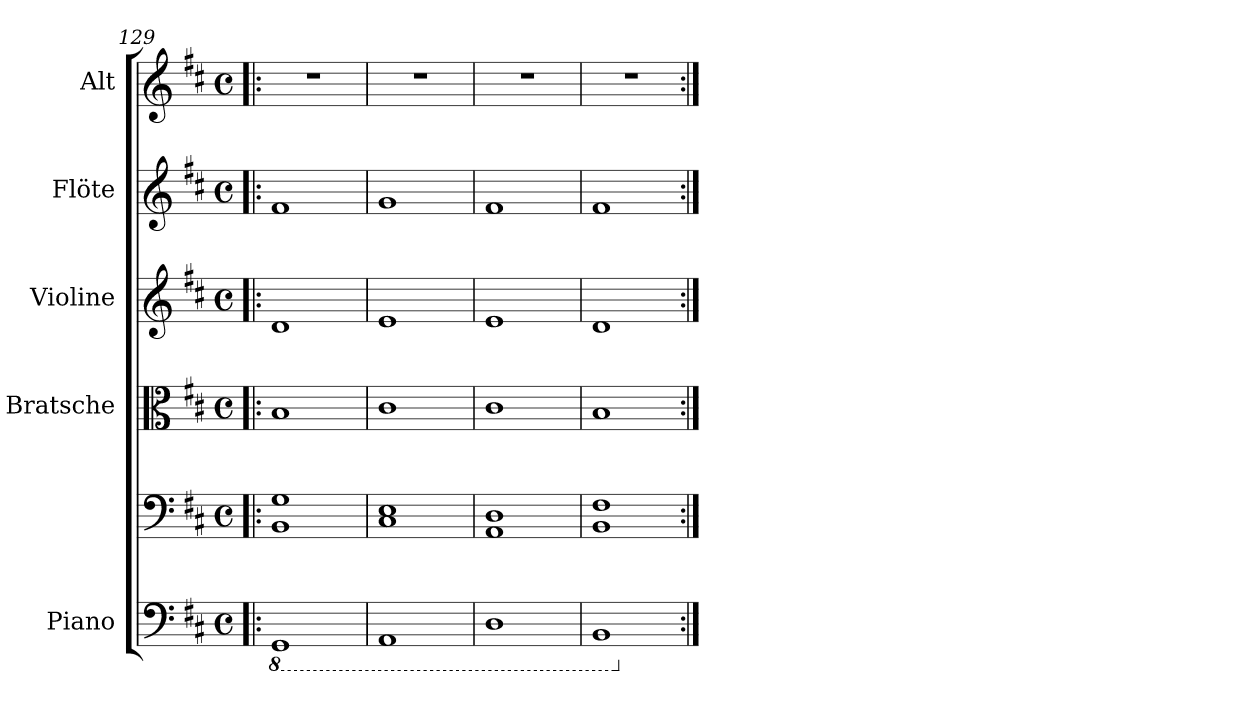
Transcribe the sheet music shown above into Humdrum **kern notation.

**kern	**kern	**kern	**kern	**kern	**kern
*part5	*part5	*part4	*part3	*part2	*part1
*staff6	*staff5	*staff4	*staff3	*staff2	*staff1
*I"Piano	*	*I"Bratsche	*I"Violine	*I"Flöte	*I"Alt
*I'Pno.	*	*I'Bra.	*I'Vl.	*I'Fl.	*I'A.
*clefF4	*clefF4	*clefC3	*clefG2	*clefG2	*clefG2
*k[f#c#]	*k[f#c#]	*k[f#c#]	*k[f#c#]	*k[f#c#]	*k[f#c#]
*M4/4	*M4/4	*M4/4	*M4/4	*M4/4	*M4/4
*met(c)	*met(c)	*met(c)	*met(c)	*met(c)	*met(c)
*8ba	*	*	*	*	*
=129!|:	=129!|:	=129!|:	=129!|:	=129!|:	=129!|:
1GGG	1BB 1G	1B	1d	1f#	1r
=130	=130	=130	=130	=130	=130
1AAA	1C# 1E	1c#	1e	1g	1r
=131	=131	=131	=131	=131	=131
1DD	1AA 1D	1c#	1e	1f#	1r
=132	=132	=132	=132	=132	=132
1BBB	1BB 1F#	1B	1d	1f#	1r
*X8ba	*	*	*	*	*
=:|!	=:|!	=:|!	=:|!	=:|!	=:|!
*-	*-	*-	*-	*-	*-
